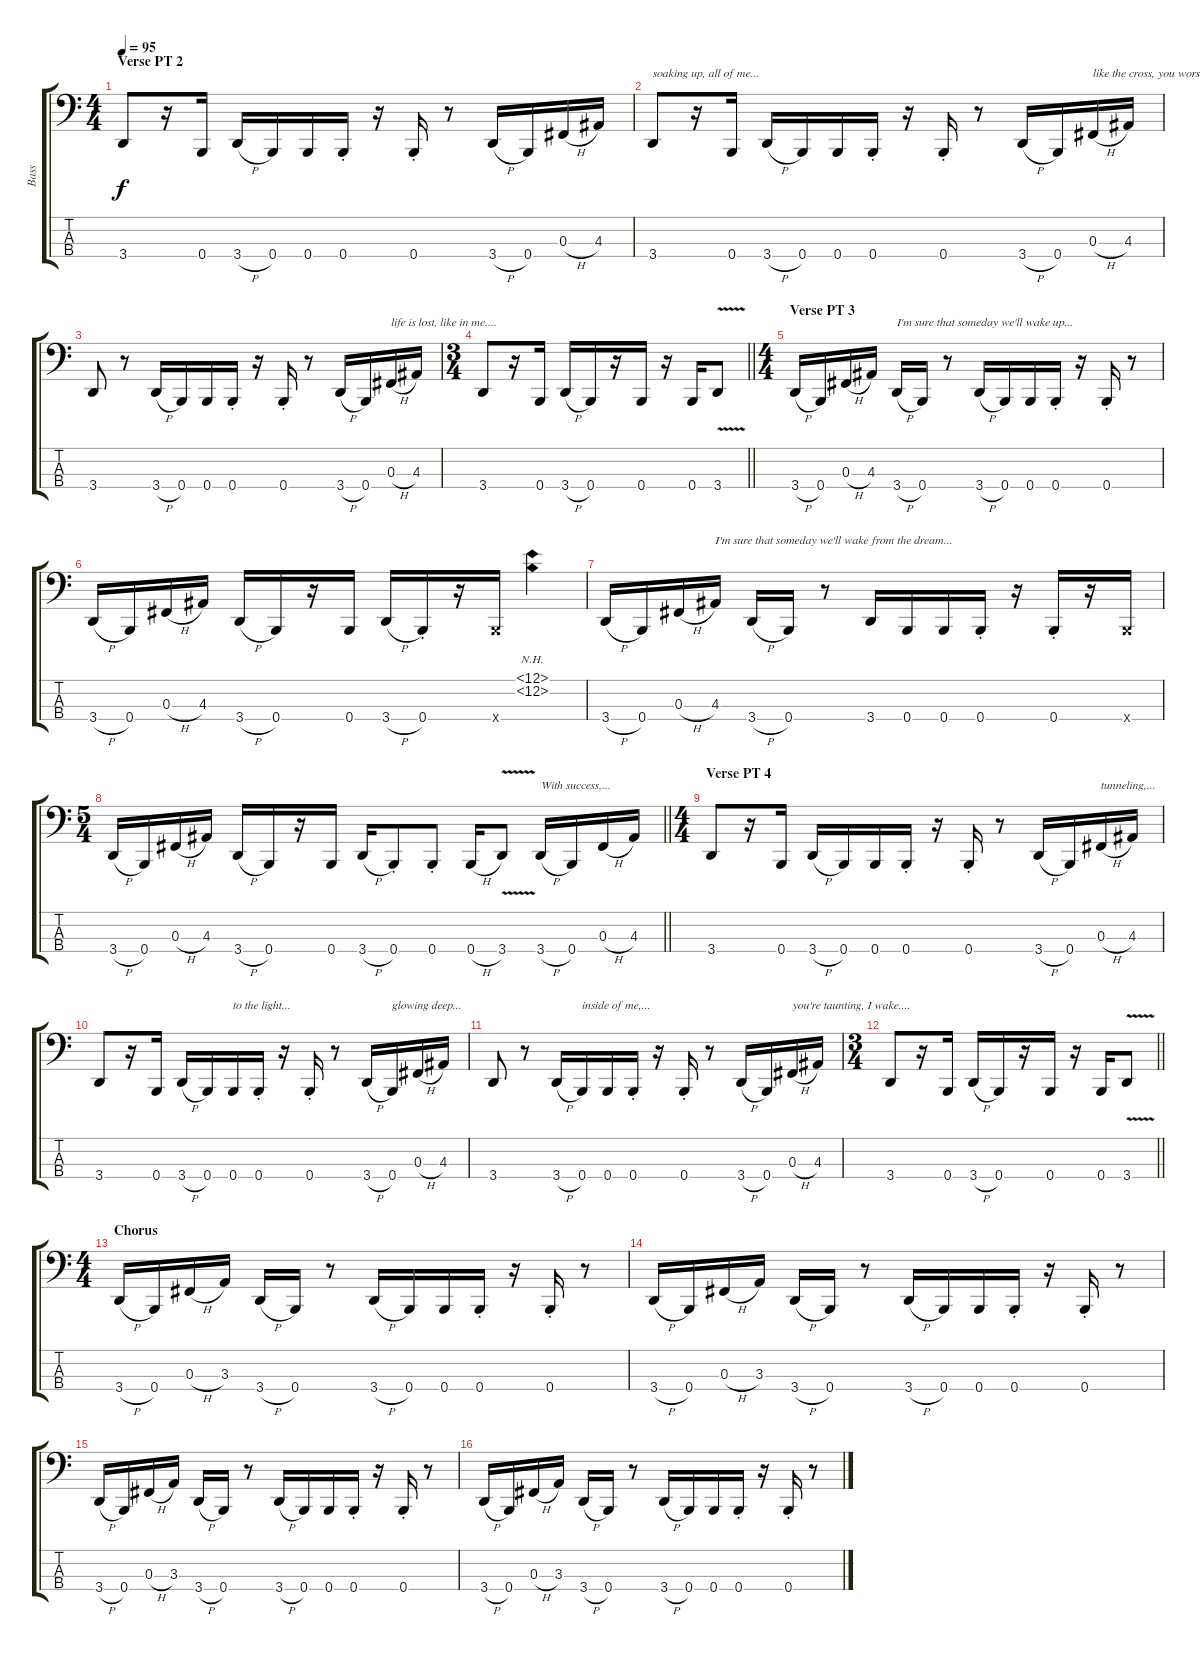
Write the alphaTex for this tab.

\track ("Bass" "Bass") {instrument electricbassfinger}
\staff {score tabs}
\tuning (E2 B1 Gb1 B0) {hide}
\ts (4 4)
\section ("" "Verse PT 2")
\tempo 95
\clef f4
\ks c
3.4.8{dy f} r.16 0.4.16 3.4{h}.16 0.4.16 0.4.16 0.4{st}.16 r.16 0.4{st}.16 r.8 3.4{h}.16 0.4.16 0.3{h}.16 4.3.16 |
3.4.8{txt "soaking up, all of me..."} r.16 0.4.16 3.4{h}.16 0.4.16 0.4.16 0.4{st}.16 r.16 0.4{st}.16 r.8 3.4{h}.16 0.4.16 0.3{h}.16{txt "like the cross, you worship..."} 4.3.16 |
3.4.8 r.8 3.4{h}.16 0.4.16 0.4.16 0.4{st}.16 r.16 0.4{st}.16 r.8 3.4{h}.16 0.4.16 0.3{h}.16{txt "life is lost, like in me...."} 4.3.16 |
\ts (3 4)
\barLineRight lightlight
3.4.8 r.16 0.4.16 3.4{h}.16 0.4.16 r.16 0.4.16 r.16 0.4.16 3.4{v}.8 |
\ts (4 4)
\section ("" "Verse PT 3")
3.4{h}.16 0.4.16 0.3{h}.16 4.3.16 3.4{h}.16{txt "I'm sure that someday we'll wake up..."} 0.4.16 r.8 3.4{h}.16 0.4.16 0.4.16 0.4{st}.16 r.16 0.4{st}.16 r.8 |
3.4{h}.16 0.4.16 0.3{h}.16 4.3.16 3.4{h}.16 0.4.16 r.16 0.4.16 3.4{h}.16 0.4{st}.16 r.16 0.4{x}.16 (12.1{nh} 12.2{nh}).4 |
3.4{h}.16 0.4.16 0.3{h}.16 4.3.16{txt "I'm sure that someday we'll wake from the dream..."} 3.4{h}.16 0.4.16 r.8 3.4.16 0.4.16 0.4.16 0.4{st}.16 r.16 0.4{st}.16 r.16 0.4{x}.16 |
\ts (5 4)
\barLineRight lightlight
3.4{h}.16 0.4.16 0.3{h}.16 4.3.16 3.4{h}.16 0.4.16 r.16 0.4.16 3.4{h}.16 0.4{st}.8 0.4{st}.8 0.4{h}.16 3.4{v}.8 3.4{h}.16{txt "With success,..."} 0.4.16 0.3{h}.16 4.3.16 |
\ts (4 4)
\section ("" "Verse PT 4")
3.4.8 r.16 0.4.16 3.4{h}.16 0.4.16 0.4.16 0.4{st}.16 r.16 0.4{st}.16 r.8 3.4{h}.16 0.4.16 0.3{h}.16{txt "tunneling,..."} 4.3.16 |
3.4.8 r.16 0.4.16 3.4{h}.16 0.4.16 0.4.16{txt "to the light..."} 0.4{st}.16 r.16 0.4{st}.16 r.8 3.4{h}.16 0.4.16{txt "glowing deep..."} 0.3{h}.16 4.3.16 |
3.4.8 r.8 3.4{h}.16 0.4.16{txt "inside of me,..."} 0.4.16 0.4{st}.16 r.16 0.4{st}.16 r.8 3.4{h}.16 0.4.16 0.3{h}.16{txt "you're taunting, I wake...."} 4.3.16 |
\ts (3 4)
\barLineRight lightlight
3.4.8 r.16 0.4.16 3.4{h}.16 0.4.16 r.16 0.4.16 r.16 0.4.16 3.4{v}.8 |
\ts (4 4)
\section ("" "Chorus")
3.4{h}.16 0.4.16 0.3{h}.16 3.3.16 3.4{h}.16 0.4.16 r.8 3.4{h}.16 0.4.16 0.4.16 0.4{st}.16 r.16 0.4{st}.16 r.8 |
3.4{h}.16 0.4.16 0.3{h}.16 3.3.16 3.4{h}.16 0.4.16 r.8 3.4{h}.16 0.4.16 0.4.16 0.4{st}.16 r.16 0.4{st}.16 r.8 |
3.4{h}.16 0.4.16 0.3{h}.16 3.3.16 3.4{h}.16 0.4.16 r.8 3.4{h}.16 0.4.16 0.4.16 0.4{st}.16 r.16 0.4{st}.16 r.8 |
3.4{h}.16 0.4.16 0.3{h}.16 3.3.16 3.4{h}.16 0.4.16 r.8 3.4{h}.16 0.4.16 0.4.16 0.4{st}.16 r.16 0.4{st}.16 r.8
